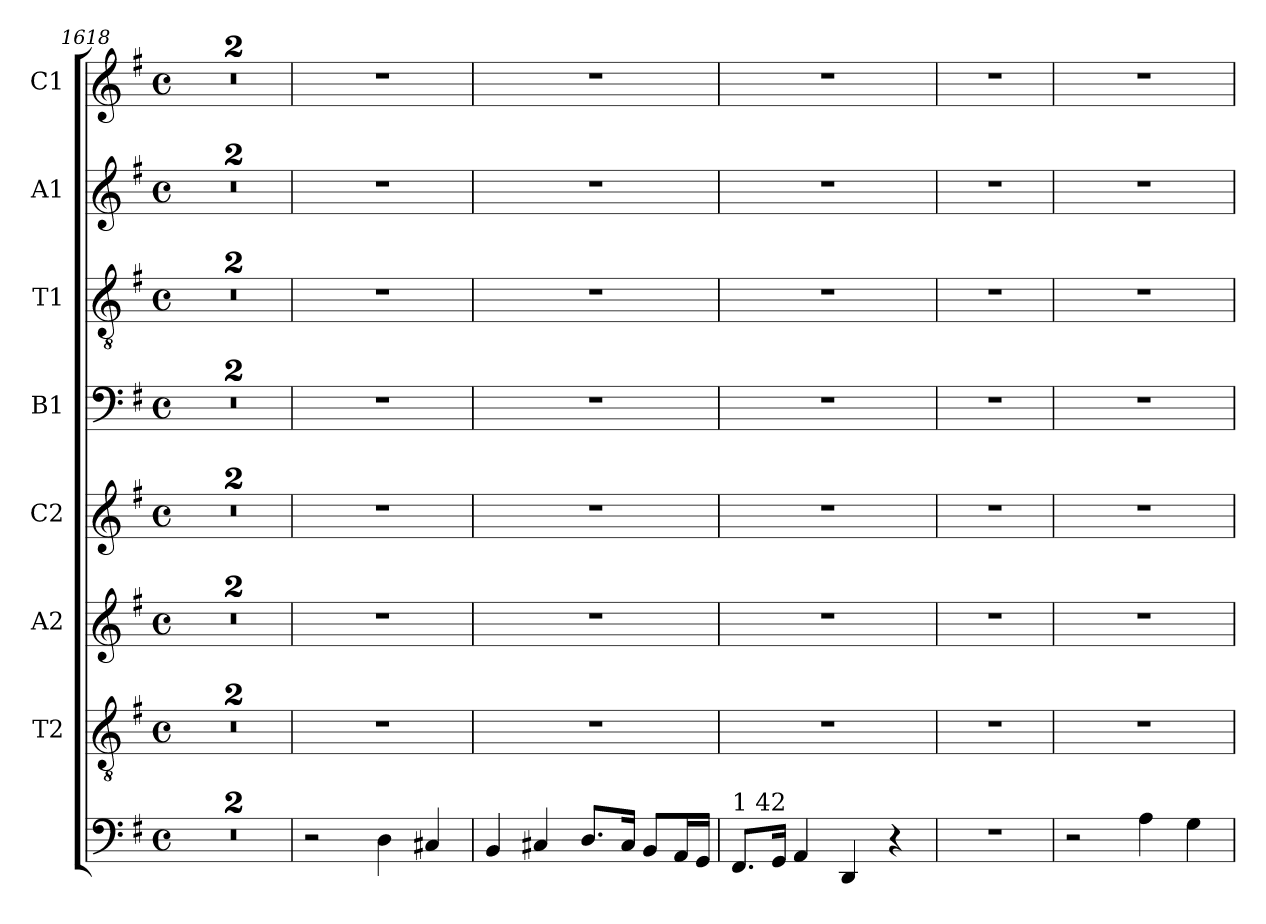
**kern	**kern	**kern	**kern	**kern	**kern	**kern	**kern
*part8	*part7	*part6	*part5	*part4	*part3	*part2	*part1
*staff8	*staff7	*staff6	*staff5	*staff4	*staff3	*staff2	*staff1
*	*I"T2	*I"A2	*I"C2	*I"B1	*I"T1	*I"A1	*I"C1
*	*I'T2	*I'A2	*I'C2	*I'B1	*I'T1	*I'A1	*I'C1
*clefF4	*clefGv2	*clefG2	*clefG2	*clefF4	*clefGv2	*clefG2	*clefG2
*k[f#]	*k[f#]	*k[f#]	*k[f#]	*k[f#]	*k[f#]	*k[f#]	*k[f#]
*G:	*G:	*G:	*G:	*G:	*G:	*G:	*G:
*M4/4	*M4/4	*M4/4	*M4/4	*M4/4	*M4/4	*M4/4	*M4/4
*met(c)	*met(c)	*met(c)	*met(c)	*met(c)	*met(c)	*met(c)	*met(c)
=1618	=1618	=1618	=1618	=1618	=1618	=1618	=1618
1r	1r	1r	1r	1r	1r	1r	1r
=1619	=1619	=1619	=1619	=1619	=1619	=1619	=1619
1r	1r	1r	1r	1r	1r	1r	1r
=1620	=1620	=1620	=1620	=1620	=1620	=1620	=1620
2r	1r	1r	1r	1r	1r	1r	1r
4D\	.	.	.	.	.	.	.
4C#X/	.	.	.	.	.	.	.
=1621	=1621	=1621	=1621	=1621	=1621	=1621	=1621
4BB/	1r	1r	1r	1r	1r	1r	1r
4C#X/	.	.	.	.	.	.	.
8.D/L	.	.	.	.	.	.	.
16C#/Jk	.	.	.	.	.	.	.
8BB/L	.	.	.	.	.	.	.
16AA/L	.	.	.	.	.	.	.
16GG/JJ	.	.	.	.	.	.	.
!!LO:LB:g=z
=1622	=1622	=1622	=1622	=1622	=1622	=1622	=1622
!LO:TX:a:t=1 42	!	!	!	!	!	!	!
8.FF#/L	1r	1r	1r	1r	1r	1r	1r
16GG/Jk	.	.	.	.	.	.	.
4AA/	.	.	.	.	.	.	.
4DD/	.	.	.	.	.	.	.
4r	.	.	.	.	.	.	.
=1623	=1623	=1623	=1623	=1623	=1623	=1623	=1623
1r	1r	1r	1r	1r	1r	1r	1r
=1624	=1624	=1624	=1624	=1624	=1624	=1624	=1624
2r	1r	1r	1r	1r	1r	1r	1r
4A\	.	.	.	.	.	.	.
4G\	.	.	.	.	.	.	.
=	=	=	=	=	=	=	=
*-	*-	*-	*-	*-	*-	*-	*-
